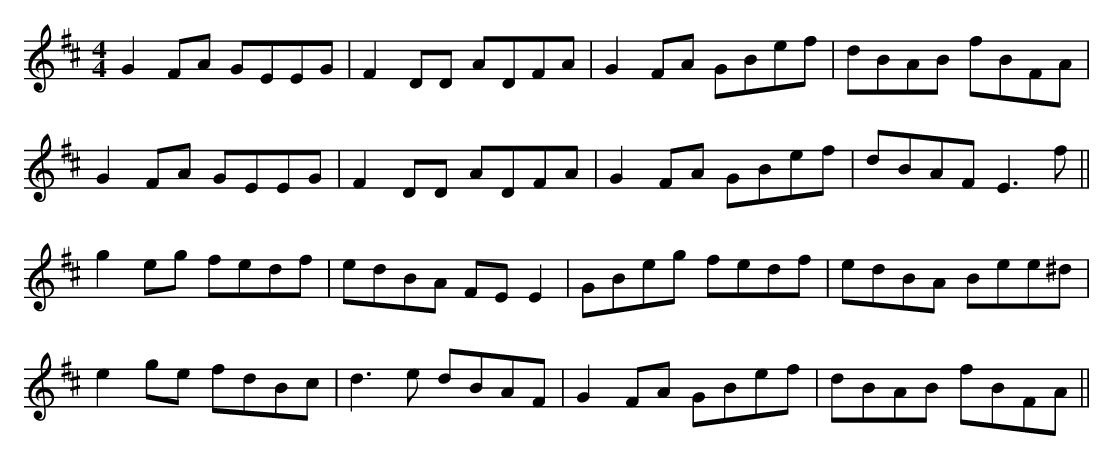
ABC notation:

X:1
M:4/4
K:Edor
G2 FA GEEG|F2 DD ADFA|G2 FA GBef|dBAB fBFA|
G2 FA GEEG|F2 DD ADFA|G2 FA GBef|dBAF E3f||
g2eg fedf|edBA FE E2|GBeg fedf|edBA Bee^d|
e2 ge fdBc|d3e dBAF|G2 FA GBef|dBAB fBFA||
